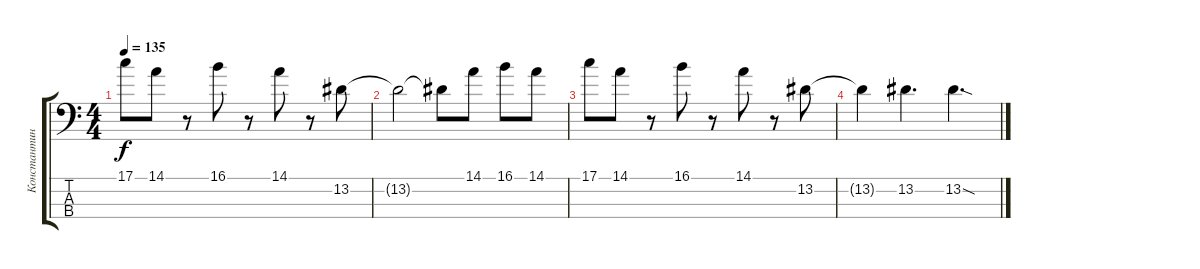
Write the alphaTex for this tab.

\track ("Константин Бекрев" "Константин") {instrument electricbasspick}
\staff {score tabs}
\tuning (G2 D2 A1 E1) {hide}
\ts (4 4)
\tempo 135
\clef f4
\ks c
17.1.8{dy f} 14.1.8 r.8 16.1.8 r.8 14.1.8 r.8 13.2.8 |
13.2{t}.2 13.2{t}.8 14.1.8 16.1.8 14.1.8 |
17.1.8 14.1.8 r.8 16.1.8 r.8 14.1.8 r.8 13.2.8 |
13.2{t}.4 13.2.4{d} 13.2{sod}.4{d}
